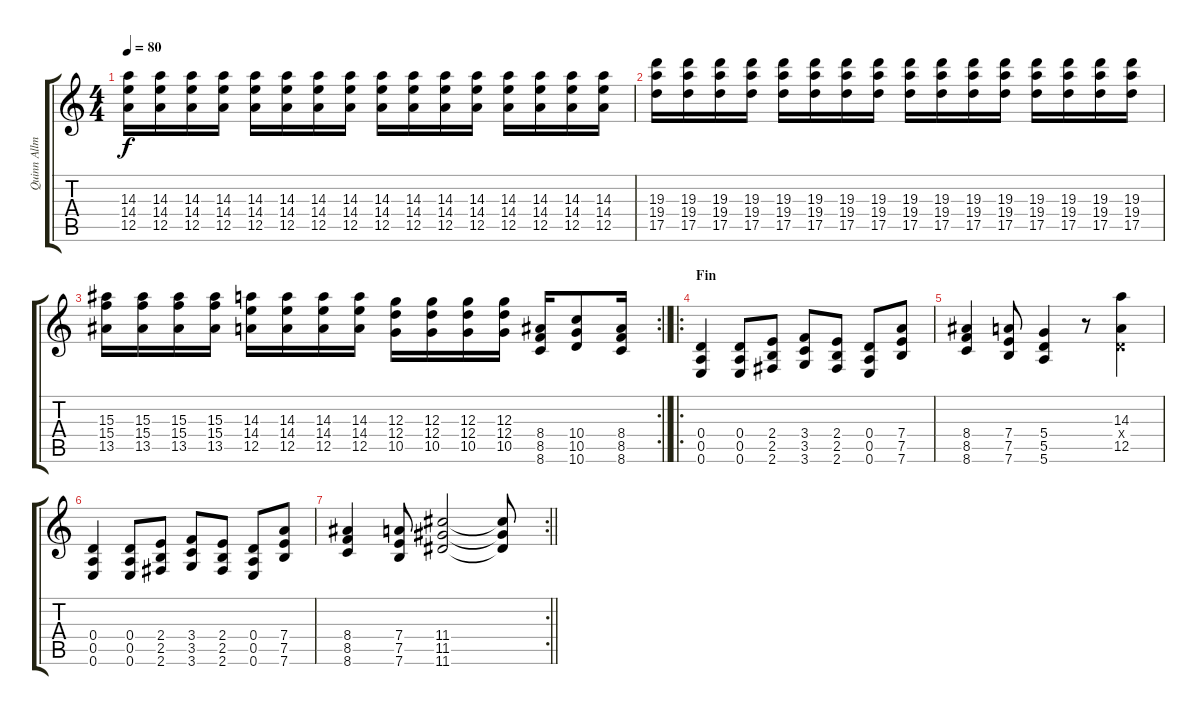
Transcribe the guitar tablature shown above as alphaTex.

\track ("Quinn Allman" "Quinn Allm") {instrument distortionguitar}
\staff {score tabs}
\tuning (E4 B3 G3 D3 A2 E2) {hide}
\ts (4 4)
\tempo 80
\clef g2
\ks c
(14.3 14.4 12.5).16{dy f} (14.3 14.4 12.5).16 (14.3 14.4 12.5).16 (14.3 14.4 12.5).16 (14.3 14.4 12.5).16 (14.3 14.4 12.5).16 (14.3 14.4 12.5).16 (14.3 14.4 12.5).16 (14.3 14.4 12.5).16 (14.3 14.4 12.5).16 (14.3 14.4 12.5).16 (14.3 14.4 12.5).16 (14.3 14.4 12.5).16 (14.3 14.4 12.5).16 (14.3 14.4 12.5).16 (14.3 14.4 12.5).16 |
(19.3 19.4 17.5).16 (19.3 19.4 17.5).16 (19.3 19.4 17.5).16 (19.3 19.4 17.5).16 (19.3 19.4 17.5).16 (19.3 19.4 17.5).16 (19.3 19.4 17.5).16 (19.3 19.4 17.5).16 (19.3 19.4 17.5).16 (19.3 19.4 17.5).16 (19.3 19.4 17.5).16 (19.3 19.4 17.5).16 (19.3 19.4 17.5).16 (19.3 19.4 17.5).16 (19.3 19.4 17.5).16 (19.3 19.4 17.5).16 |
\rc 2
\barLineRight lightlight
(15.3 15.4 13.5).16 (15.3 15.4 13.5).16 (15.3 15.4 13.5).16 (15.3 15.4 13.5).16 (14.3 14.4 12.5).16 (14.3 14.4 12.5).16 (14.3 14.4 12.5).16 (14.3 14.4 12.5).16 (12.3 12.4 10.5).16 (12.3 12.4 10.5).16 (12.3 12.4 10.5).16 (12.3 12.4 10.5).16 (8.4 8.5 8.6).16 (10.4 10.5 10.6).8 (8.4 8.5 8.6).16 |
\ro
\section ("" "Fin")
(0.4 0.5 0.6).4 (0.4 0.5 0.6).8 (2.4 2.5 2.6).8 (3.4 3.5 3.6).8 (2.4 2.5 2.6).8 (0.4 0.5 0.6).8 (7.4 7.5 7.6).8 |
(8.4 8.5 8.6).4 (7.4 7.5 7.6).8 (5.4 5.5 5.6).4 r.8 (14.3 0.4{x} 12.5).4 |
(0.4 0.5 0.6).4 (0.4 0.5 0.6).8 (2.4 2.5 2.6).8 (3.4 3.5 3.6).8 (2.4 2.5 2.6).8 (0.4 0.5 0.6).8 (7.4 7.5 7.6).8 |
\rc 2
\barLineRight lightlight
(8.4 8.5 8.6).4 (7.4 7.5 7.6).8 (11.4 11.5 11.6).2 (11.4{t} 11.5{t} 11.6{t}).8
